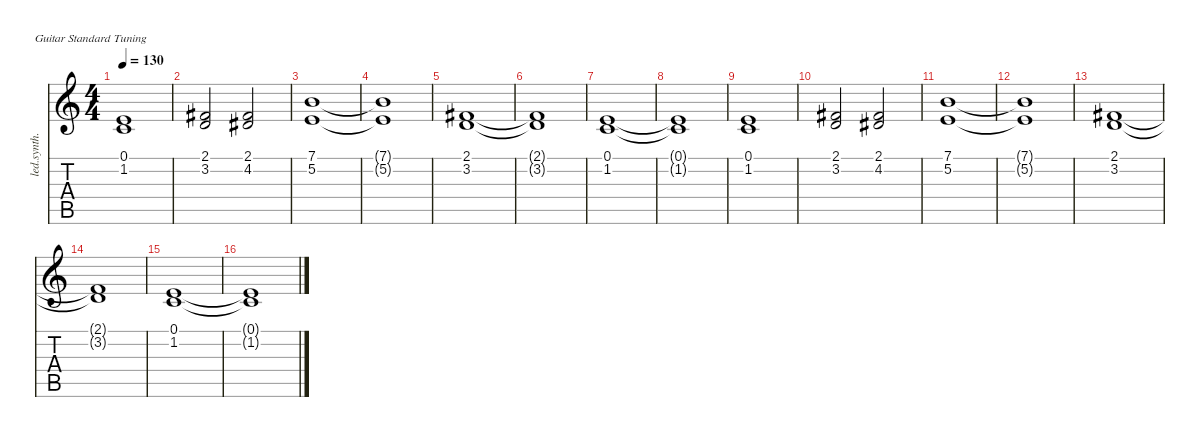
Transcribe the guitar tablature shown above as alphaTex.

\defaultSystemsLayout 4
\hideDynamics
\bracketExtendMode nobrackets
\otherSystemsTrackNameOrientation horizontal
\track ("Track 1" "led.synth.") {instrument lead1square}
\staff {score tabs}
\tuning (E4 B3 G3 D3 A2 E2)
\ts (4 4)
\tempo 130
\clef g2
\ks c
(0.1 1.2).1{dy f} |
(2.1{acc #} 3.2).2 (2.1{acc #} 4.2{acc #}).2 |
(7.1 5.2).1 |
(7.1{t} 5.2{t}).1 |
(2.1{acc #} 3.2).1 |
(2.1{t acc #} 3.2{t}).1 |
(0.1 1.2).1 |
(0.1{t} 1.2{t}).1 |
(0.1 1.2).1 |
(2.1{acc #} 3.2).2 (2.1{acc #} 4.2{acc #}).2 |
(7.1 5.2).1 |
(7.1{t} 5.2{t}).1 |
(2.1{acc #} 3.2).1 |
(2.1{t acc #} 3.2{t}).1 |
(0.1 1.2).1 |
(0.1{t} 1.2{t}).1
